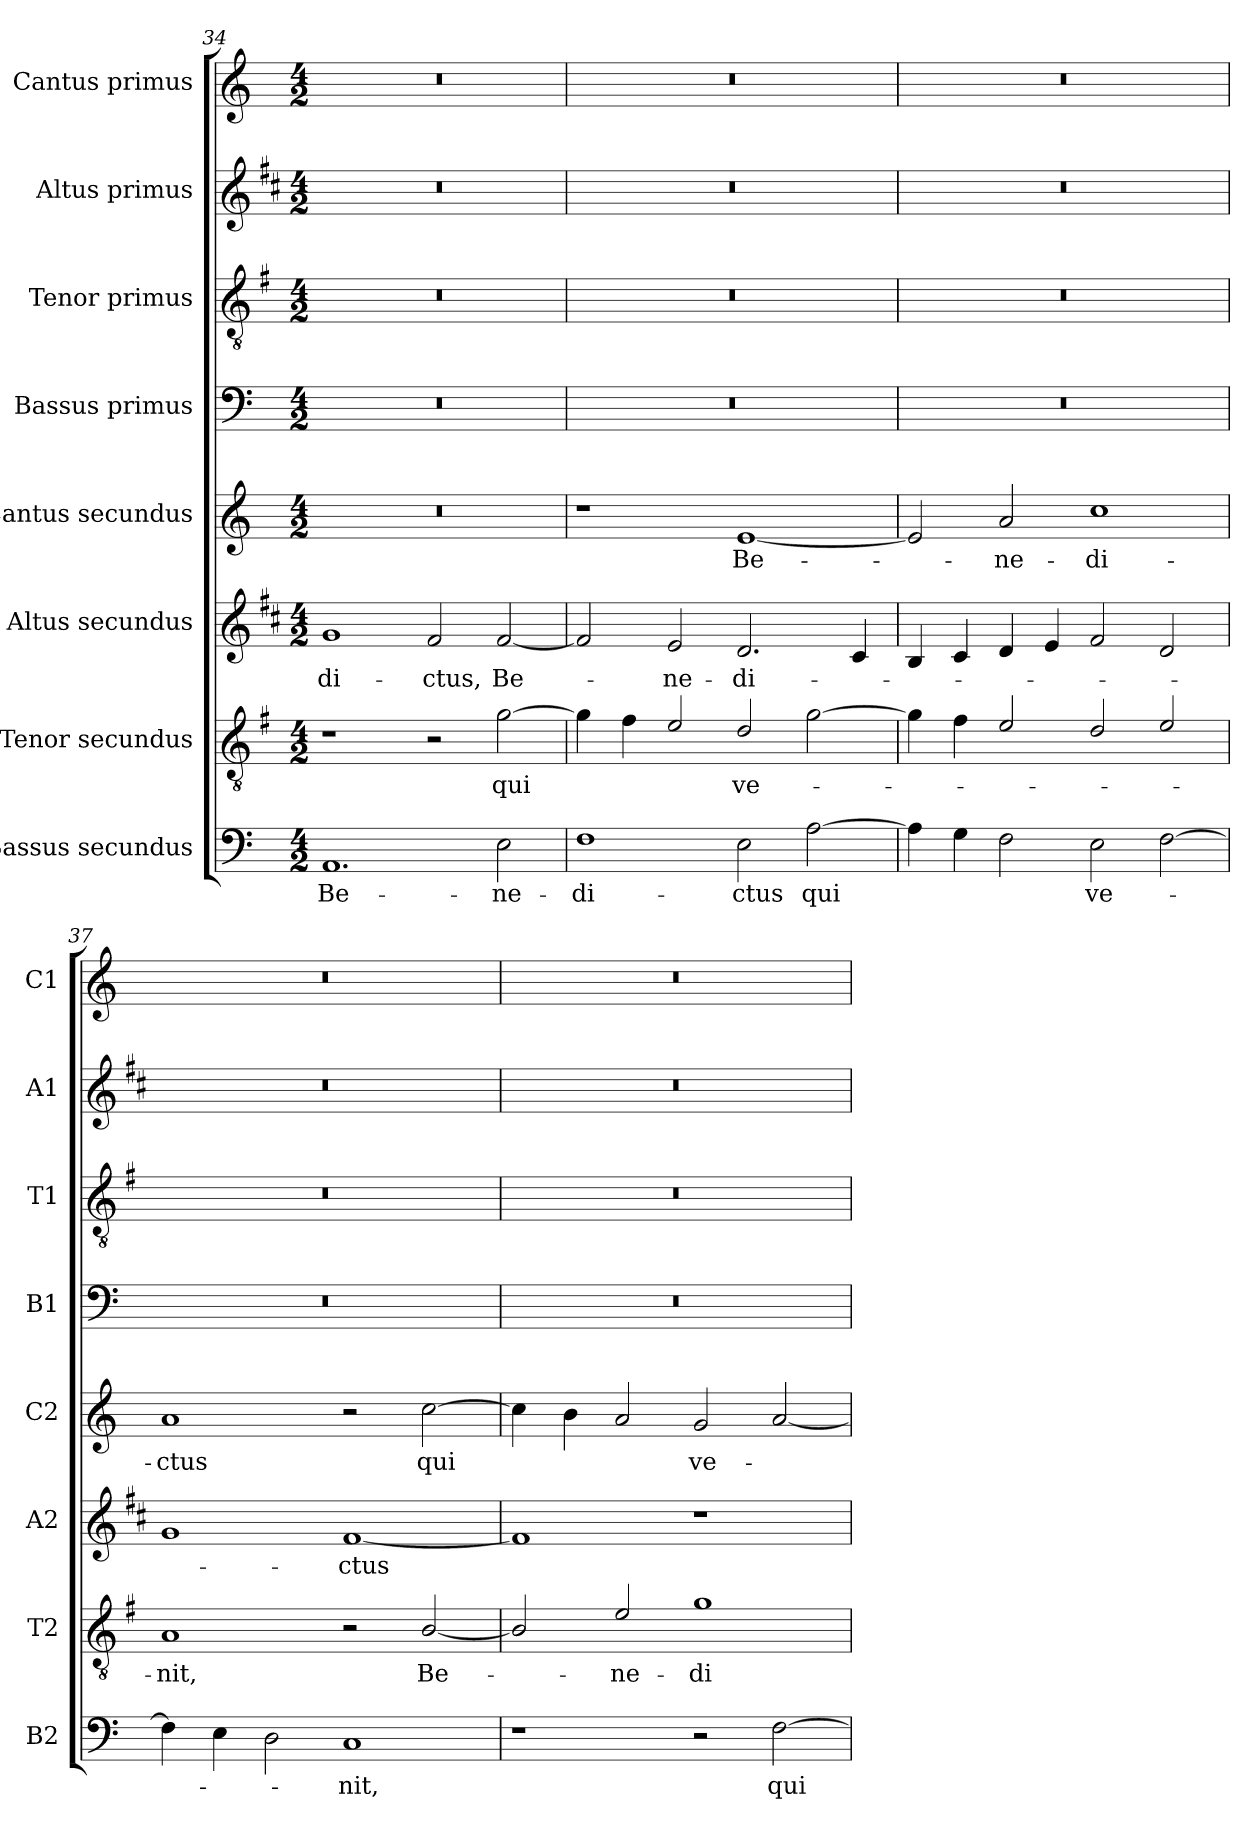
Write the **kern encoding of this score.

**kern	**text	**kern	**text	**kern	**text	**kern	**text	**kern	**kern	**kern	**kern
*part8	*part8	*part7	*part7	*part6	*part6	*part5	*part5	*part4	*part3	*part2	*part1
*staff8	*staff8	*staff7	*staff7	*staff6	*staff6	*staff5	*staff5	*staff4	*staff3	*staff2	*staff1
*I"Bassus secundus	*	*I"Tenor secundus	*	*I"Altus secundus	*	*I"Cantus secundus	*	*I"Bassus primus	*I"Tenor primus	*I"Altus primus	*I"Cantus primus
*I'B2	*	*I'T2	*	*I'A2	*	*I'C2	*	*I'B1	*I'T1	*I'A1	*I'C1
*clefF4	*	*clefGv2	*	*clefG2	*	*clefG2	*	*clefF4	*clefGv2	*clefG2	*clefG2
*	*	*ITrd4c7	*	*ITrd1c2	*	*	*	*	*ITrd4c7	*ITrd1c2	*
*k[]	*	*k[]	*	*k[]	*	*k[]	*	*k[]	*k[]	*k[]	*k[]
*C:	*	*C:	*	*C:	*	*C:	*	*C:	*C:	*C:	*C:
*M4/2	*	*M4/2	*	*M4/2	*	*M4/2	*	*M4/2	*M4/2	*M4/2	*M4/2
=34	=34	=34	=34	=34	=34	=34	=34	=34	=34	=34	=34
!	!LO:LY:b	!	!	!	!LO:LY:b	!	!	!	!	!	!
1.AA	Be-	1r	.	1f	-di-	0r	.	0r	0r	0r	0r
!	!	!	!	!	!LO:LY:b	!	!	!	!	!	!
.	.	2r	.	2e/	-ctus,	.	.	.	.	.	.
!	!LO:LY:b	!	!LO:LY:b	!	!LO:LY:b	!	!	!	!	!	!
2E\	-ne-	[2c\	qui	[2e/	Be-	.	.	.	.	.	.
=35	=35	=35	=35	=35	=35	=35	=35	=35	=35	=35	=35
!	!LO:LY:b	!	!	!	!	!	!	!	!	!	!
1F	-di-	4c\]	.	2e/]	.	1r	.	0r	0r	0r	0r
.	.	4B\	.	.	.	.	.	.	.	.	.
!	!	!	!	!	!LO:LY:b	!	!	!	!	!	!
.	.	2A/	.	2d/	-ne-	.	.	.	.	.	.
!	!LO:LY:b	!	!LO:LY:b	!	!LO:LY:b	!	!LO:LY:b	!	!	!	!
2E\	-ctus	2G/	ve-	2.c/	-di-	[1e	Be-	.	.	.	.
!	!LO:LY:b	!	!	!	!	!	!	!	!	!	!
[2A\	qui	[2c\	.	.	.	.	.	.	.	.	.
.	.	.	.	4B/	.	.	.	.	.	.	.
=36	=36	=36	=36	=36	=36	=36	=36	=36	=36	=36	=36
4A\]	.	4c\]	.	4A/	.	2e/]	.	0r	0r	0r	0r
4G\	.	4B\	.	4B/	.	.	.	.	.	.	.
!	!	!	!	!	!	!	!LO:LY:b	!	!	!	!
2F\	.	2A/	.	4c/	.	2a/	-ne-	.	.	.	.
.	.	.	.	4d/	.	.	.	.	.	.	.
!	!LO:LY:b	!	!	!	!	!	!LO:LY:b	!	!	!	!
2E\	ve-	2G/	.	2e/	.	1cc	-di-	.	.	.	.
[2F\	.	2A/	.	2c/	.	.	.	.	.	.	.
=37	=37	=37	=37	=37	=37	=37	=37	=37	=37	=37	=37
!	!	!	!LO:LY:b	!	!	!	!LO:LY:b	!	!	!	!
4F\]	.	1D	-nit,	1f	.	1a	-ctus	0r	0r	0r	0r
4E\	.	.	.	.	.	.	.	.	.	.	.
2D\	.	.	.	.	.	.	.	.	.	.	.
!	!LO:LY:b	!	!	!	!LO:LY:b	!	!	!	!	!	!
1C	-nit,	2r	.	[1e	-ctus	2r	.	.	.	.	.
!	!	!	!LO:LY:b	!	!	!	!LO:LY:b	!	!	!	!
.	.	[2E/	Be-	.	.	[2cc\	qui	.	.	.	.
=38	=38	=38	=38	=38	=38	=38	=38	=38	=38	=38	=38
1r	.	2E/]	.	1e]	.	4cc\]	.	0r	0r	0r	0r
.	.	.	.	.	.	4b\	.	.	.	.	.
!	!	!	!LO:LY:b	!	!	!	!	!	!	!	!
.	.	2A/	-ne-	.	.	2a/	.	.	.	.	.
!	!	!	!LO:LY:b	!	!	!	!LO:LY:b	!	!	!	!
2r	.	1c	-di-	1r	.	2g/	ve-	.	.	.	.
!	!LO:LY:b	!	!	!	!	!	!	!	!	!	!
[2F\	qui	.	.	.	.	[2a/	.	.	.	.	.
=	=	=	=	=	=	=	=	=	=	=	=
*-	*-	*-	*-	*-	*-	*-	*-	*-	*-	*-	*-
